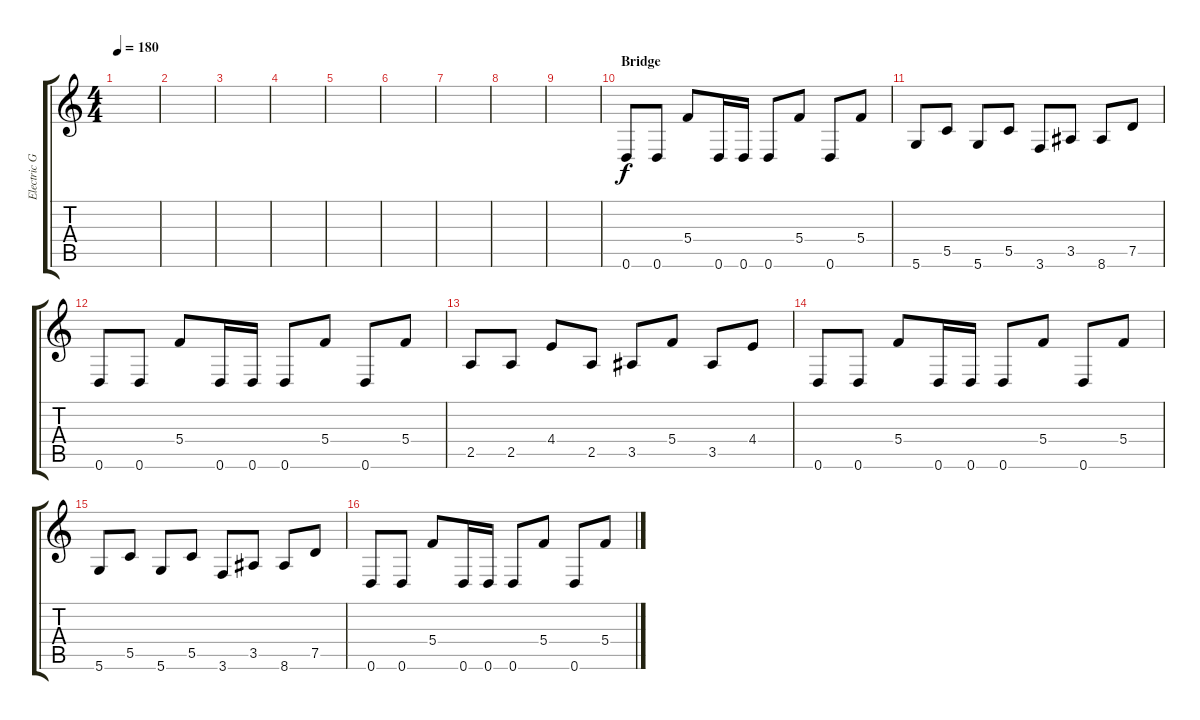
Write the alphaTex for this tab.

\track ("Electric Guitar 2" "Electric G") {instrument distortionguitar}
\staff {score tabs}
\tuning (D4 A3 F3 C3 G2 D2) {hide}
\ts (4 4)
\tempo 180
\clef g2
\ks c
|
|
|
|
|
|
|
|
|
\section ("" "Bridge")
0.6.8 0.6.8 5.4.8 0.6.16 0.6.16 0.6.8 5.4.8 0.6.8 5.4.8 |
5.6.8 5.5.8 5.6.8 5.5.8 3.6.8 3.5.8 8.6.8 7.5.8 |
0.6.8 0.6.8 5.4.8 0.6.16 0.6.16 0.6.8 5.4.8 0.6.8 5.4.8 |
2.5.8 2.5.8 4.4.8 2.5.8 3.5.8 5.4.8 3.5.8 4.4.8 |
0.6.8 0.6.8 5.4.8 0.6.16 0.6.16 0.6.8 5.4.8 0.6.8 5.4.8 |
5.6.8 5.5.8 5.6.8 5.5.8 3.6.8 3.5.8 8.6.8 7.5.8 |
0.6.8 0.6.8 5.4.8 0.6.16 0.6.16 0.6.8 5.4.8 0.6.8 5.4.8
